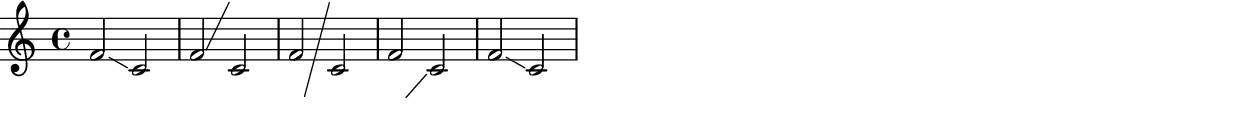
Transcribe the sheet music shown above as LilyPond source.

%% Generated by lilypond-book
%% Options: [exampleindent=10.16\mm,indent=0\mm,line-width=160\mm]
\include "lilypond-book-preamble.ly"


% ****************************************************************
% Start cut-&-pastable-section
% ****************************************************************

#(ly:set-option 'eps-box-padding 3.000000)



\paper {
  indent = 0\mm
  line-width = 160\mm
  % offset the left padding, also add 1mm as lilypond creates cropped
  % images with a little space on the right
  line-width = #(- line-width (* mm  3.000000) (* mm 1))
}

\layout {
  
}




% ****************************************************************
% ly snippet:
% ****************************************************************
\sourcefilename "/lilypond-2.24.3/input/regression/property-nested-revert.ly"
\sourcefileline 0

\header
{
  texidoc = "nested properties may also be reverted. This uses
Scheme list syntax."

}

\version "2.19.21"

\relative {
  f'2 \glissando c
  \override Glissando.bound-details.right.Y = #4
  f2 \glissando c |
  \override Glissando.bound-details.left.Y = #-6
  f2 \glissando c
  \revert Glissando.bound-details.right.Y
  f2 \glissando c
  \revert Glissando.bound-details.left.Y
  f2 \glissando c
}


\paper {
  ragged-right = ##t
}



% ****************************************************************
% end ly snippet
% ****************************************************************
